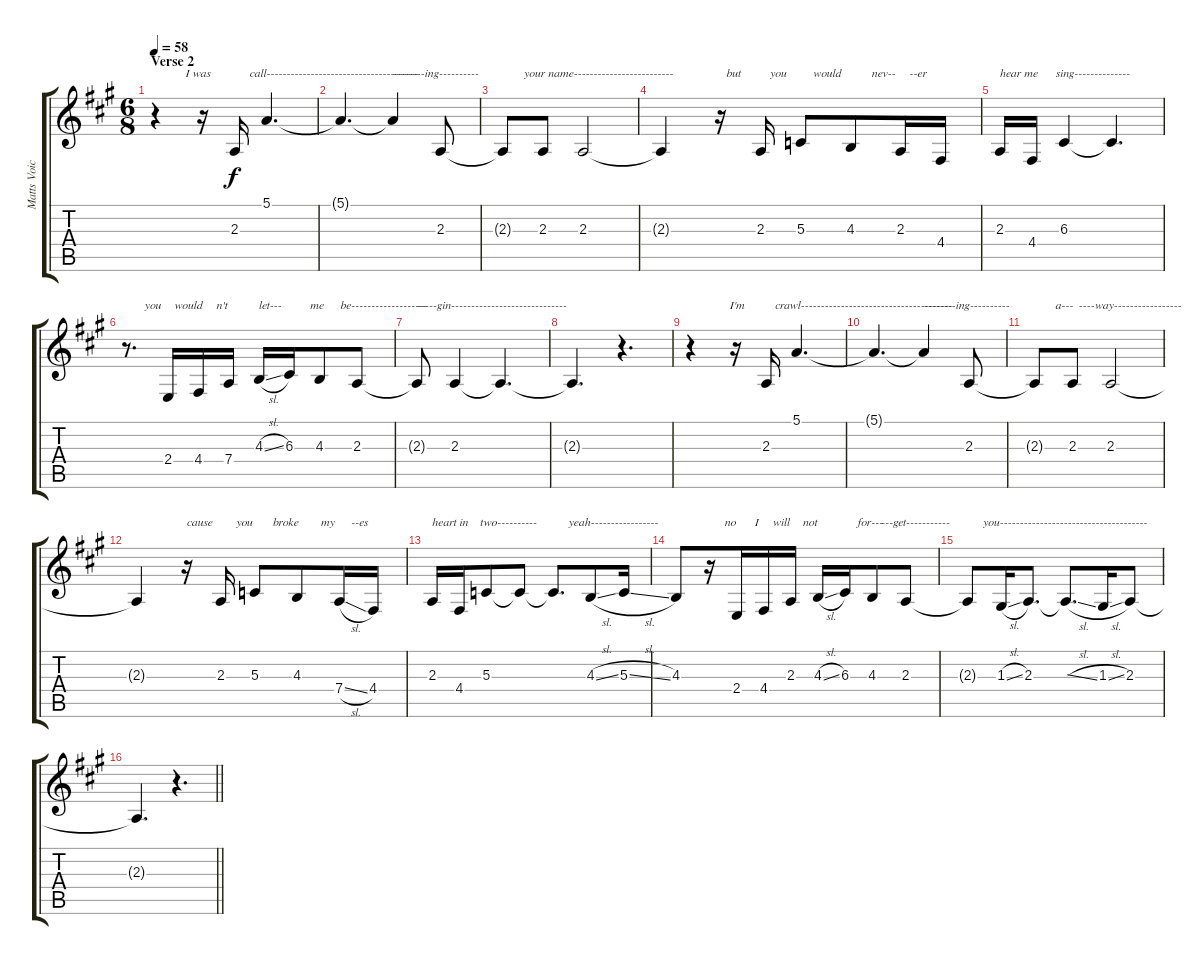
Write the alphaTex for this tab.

\track ("Matts Voice" "Matts Voic") {mute instrument voiceoohs}
\staff {score tabs}
\tuning (E4 B3 G3 D3 A2 E2) {hide}
\ts (6 8)
\section ("" "Verse 2")
\tempo 58
\clef g2
\ks a
r.4{txt "          I was" dy f} r.16 2.3.16{txt "     call--------------------------------------"} 5.1.4{d} |
5.1{t}.4{d} 5.1{t}.4{txt "--------ing----------"} 2.3.8 |
2.3{t}.8{txt "       your name-------------------------"} 2.3.8 2.3.2 |
2.3{t}.4 r.16{txt "  but"} 2.3.16{txt "   you"} 5.3.8{txt "    would"} 4.3.8{txt "       nev--"} 2.3.16{txt "   --er"} 4.4.16 |
2.3.16{txt "hear me"} 4.4.16{txt "        sing--------------"} 6.3.4 6.3{t}.4{d} |
r.8{d txt "      you"} 2.4.16{txt "  would"} 4.4.16{txt "      n't"} 7.4.16 4.3{sl}.16{txt "let---"} 6.3.16{txt "       me"} 4.3.8{txt "       be-------------------"} 2.3.8 |
2.3{t}.8{txt "-----gin-----------------------------"} 2.3.4 2.3{t}.4{d} |
2.3{t}.4{d} r.4{d} |
r.4{txt "             I'm"} r.16 2.3.16{txt "   crawl--------------------------------------"} 5.1.4{d} |
5.1{t}.4{d} 5.1{t}.4{txt "--------ing----------"} 2.3.8 |
2.3{t}.8{txt "       a---"} 2.3.8{txt "  ----way-----------------"} 2.3.2 |
2.3{t}.4 r.16{txt "cause"} 2.3.16{txt "     you"} 5.3.8{txt "      broke"} 4.3.8{txt "        my"} 7.4{sl}.16{txt "    --es"} 4.4.16 |
2.3.16{txt "heart in"} 4.4.16{txt "       two----------"} 5.3.8 5.3{t}.8 5.3{t}.8{d txt "     yeah-----------------"} 4.3{sl}.8 5.3{sl}.16 |
4.3.8 r.16{txt "     no"} 2.4.16{txt "      I"} 4.4.16{txt "   will"} 2.3.16{txt "    not"} 4.3{sl}.16 6.3.16{txt "    for---"} 4.3.8{txt "   ---get-----------"} 2.3.8 |
2.3{t}.8{txt "     you-------------------------------------"} 1.3{sl}.16 2.3.8{d} 2.3{sl t}.8{d} 1.3{sl}.16 2.3.8 |
\barLineRight lightlight
2.3{t}.4{d} r.4{d}
